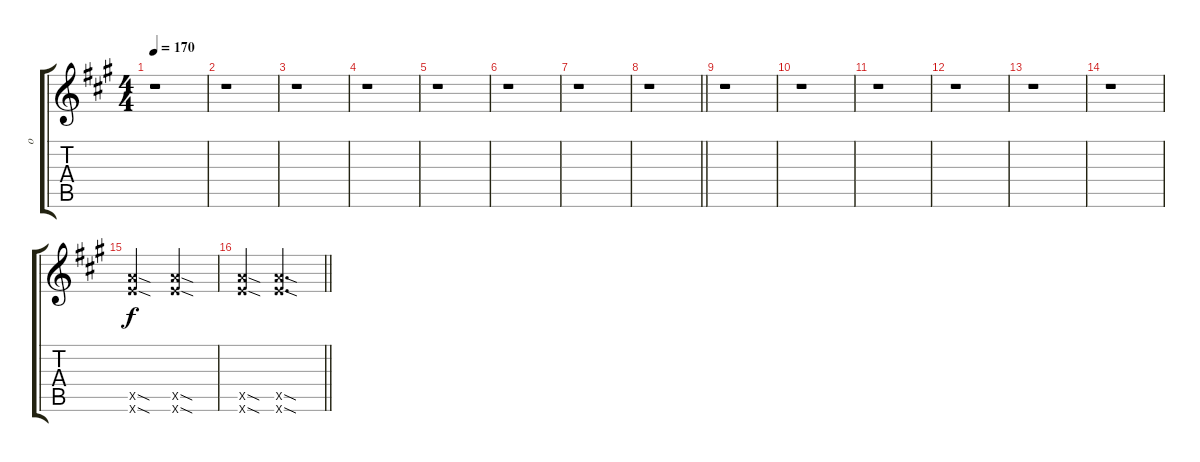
\track ("o" "o") {instrument overdrivenguitar}
\staff {score tabs}
\tuning (E4 B3 G3 D3 A2 E2) {hide}
\ts (4 4)
\tempo 170
\clef g2
\ks a
r.1{dy f} |
r.1 |
r.1 |
r.1 |
r.1 |
r.1 |
r.1 |
\barLineRight lightlight
r.1 |
r.1 |
r.1 |
r.1 |
r.1 |
r.1 |
r.1 |
(12.5{sod x} 12.6{sod x}).2 (12.5{sod x} 12.6{sod x}).2 |
\barLineRight lightlight
(12.5{sod x} 12.6{sod x}).4 (12.5{sod x} 12.6{sod x}).2{d}
